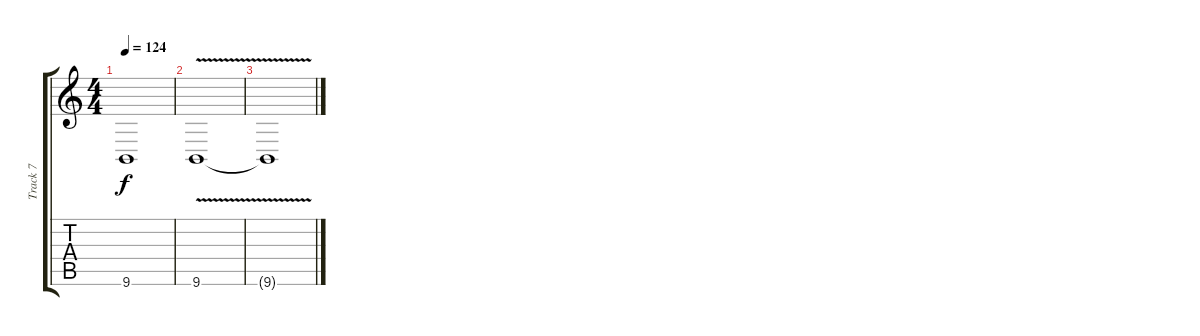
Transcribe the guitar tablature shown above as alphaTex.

\track ("Track 7" "Track 7") {instrument choiraahs}
\staff {score tabs}
\tuning (E4 B3 G3 D3 A2 D2) {hide}
\ts (4 4)
\tempo 124
\clef g2
\ks c
9.6{t}.1{dy f} |
9.6{v}.1 |
9.6{t}.1
